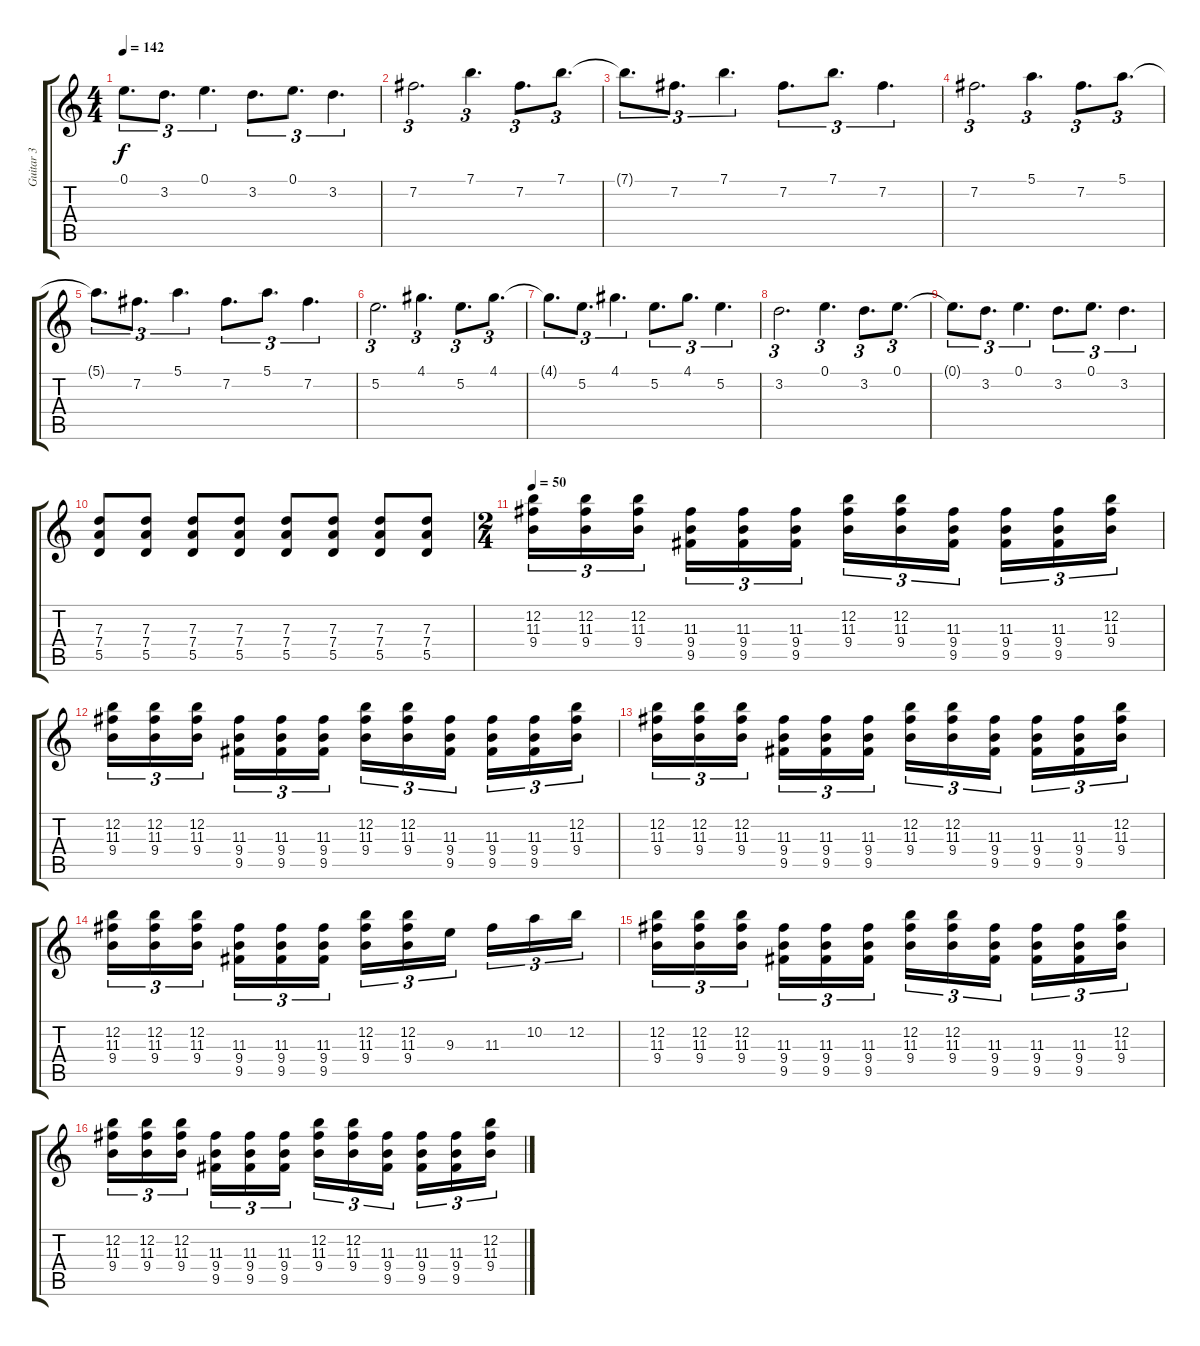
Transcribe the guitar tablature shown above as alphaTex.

\track ("Guitar 3" "Guitar 3") {instrument distortionguitar}
\staff {score tabs}
\tuning (E4 B3 G3 D3 A2 E2) {hide}
\ts (4 4)
\tempo 142
\clef g2
\ks c
0.1{t}.8{d tu (3 2) dy f} 3.2.8{d tu (3 2)} 0.1.4{d tu (3 2)} 3.2.8{d tu (3 2)} 0.1.8{d tu (3 2)} 3.2.4{d tu (3 2)} |
7.2.2{d tu (3 2)} 7.1.4{d tu (3 2)} 7.2.8{d tu (3 2)} 7.1.8{d tu (3 2)} |
7.1{t}.8{d tu (3 2)} 7.2.8{d tu (3 2)} 7.1.4{d tu (3 2)} 7.2.8{d tu (3 2)} 7.1.8{d tu (3 2)} 7.2.4{d tu (3 2)} |
7.2.2{d tu (3 2)} 5.1.4{d tu (3 2)} 7.2.8{d tu (3 2)} 5.1.8{d tu (3 2)} |
5.1{t}.8{d tu (3 2)} 7.2.8{d tu (3 2)} 5.1.4{d tu (3 2)} 7.2.8{d tu (3 2)} 5.1.8{d tu (3 2)} 7.2.4{d tu (3 2)} |
5.2.2{d tu (3 2)} 4.1.4{d tu (3 2)} 5.2.8{d tu (3 2)} 4.1.8{d tu (3 2)} |
4.1{t}.8{d tu (3 2)} 5.2.8{d tu (3 2)} 4.1.4{d tu (3 2)} 5.2.8{d tu (3 2)} 4.1.8{d tu (3 2)} 5.2.4{d tu (3 2)} |
3.2.2{d tu (3 2)} 0.1.4{d tu (3 2)} 3.2.8{d tu (3 2)} 0.1.8{d tu (3 2)} |
0.1{t}.8{d tu (3 2)} 3.2.8{d tu (3 2)} 0.1.4{d tu (3 2)} 3.2.8{d tu (3 2)} 0.1.8{d tu (3 2)} 3.2.4{d tu (3 2)} |
(7.3 7.4 5.5).8 (7.3 7.4 5.5).8 (7.3 7.4 5.5).8 (7.3 7.4 5.5).8 (7.3 7.4 5.5).8 (7.3 7.4 5.5).8 (7.3 7.4 5.5).8 (7.3 7.4 5.5).8 |
\ts (2 4)
\tempo 50
(12.2 11.3 9.4).16{tu (3 2)} (12.2 11.3 9.4).16{tu (3 2)} (12.2 11.3 9.4).16{tu (3 2)} (11.3 9.4 9.5).16{tu (3 2)} (11.3 9.4 9.5).16{tu (3 2)} (11.3 9.4 9.5).16{tu (3 2)} (12.2 11.3 9.4).16{tu (3 2)} (12.2 11.3 9.4).16{tu (3 2)} (11.3 9.4 9.5).16{tu (3 2)} (11.3 9.4 9.5).16{tu (3 2)} (11.3 9.4 9.5).16{tu (3 2)} (12.2 11.3 9.4).16{tu (3 2)} |
(12.2 11.3 9.4).16{tu (3 2)} (12.2 11.3 9.4).16{tu (3 2)} (12.2 11.3 9.4).16{tu (3 2)} (11.3 9.4 9.5).16{tu (3 2)} (11.3 9.4 9.5).16{tu (3 2)} (11.3 9.4 9.5).16{tu (3 2)} (12.2 11.3 9.4).16{tu (3 2)} (12.2 11.3 9.4).16{tu (3 2)} (11.3 9.4 9.5).16{tu (3 2)} (11.3 9.4 9.5).16{tu (3 2)} (11.3 9.4 9.5).16{tu (3 2)} (12.2 11.3 9.4).16{tu (3 2)} |
(12.2 11.3 9.4).16{tu (3 2)} (12.2 11.3 9.4).16{tu (3 2)} (12.2 11.3 9.4).16{tu (3 2)} (11.3 9.4 9.5).16{tu (3 2)} (11.3 9.4 9.5).16{tu (3 2)} (11.3 9.4 9.5).16{tu (3 2)} (12.2 11.3 9.4).16{tu (3 2)} (12.2 11.3 9.4).16{tu (3 2)} (11.3 9.4 9.5).16{tu (3 2)} (11.3 9.4 9.5).16{tu (3 2)} (11.3 9.4 9.5).16{tu (3 2)} (12.2 11.3 9.4).16{tu (3 2)} |
(12.2 11.3 9.4).16{tu (3 2)} (12.2 11.3 9.4).16{tu (3 2)} (12.2 11.3 9.4).16{tu (3 2)} (11.3 9.4 9.5).16{tu (3 2)} (11.3 9.4 9.5).16{tu (3 2)} (11.3 9.4 9.5).16{tu (3 2)} (12.2 11.3 9.4).16{tu (3 2)} (12.2 11.3 9.4).16{tu (3 2)} 9.3.16{tu (3 2)} 11.3.16{tu (3 2)} 10.2.16{tu (3 2)} 12.2.16{tu (3 2)} |
(12.2 11.3 9.4).16{tu (3 2)} (12.2 11.3 9.4).16{tu (3 2)} (12.2 11.3 9.4).16{tu (3 2)} (11.3 9.4 9.5).16{tu (3 2)} (11.3 9.4 9.5).16{tu (3 2)} (11.3 9.4 9.5).16{tu (3 2)} (12.2 11.3 9.4).16{tu (3 2)} (12.2 11.3 9.4).16{tu (3 2)} (11.3 9.4 9.5).16{tu (3 2)} (11.3 9.4 9.5).16{tu (3 2)} (11.3 9.4 9.5).16{tu (3 2)} (12.2 11.3 9.4).16{tu (3 2)} |
(12.2 11.3 9.4).16{tu (3 2)} (12.2 11.3 9.4).16{tu (3 2)} (12.2 11.3 9.4).16{tu (3 2)} (11.3 9.4 9.5).16{tu (3 2)} (11.3 9.4 9.5).16{tu (3 2)} (11.3 9.4 9.5).16{tu (3 2)} (12.2 11.3 9.4).16{tu (3 2)} (12.2 11.3 9.4).16{tu (3 2)} (11.3 9.4 9.5).16{tu (3 2)} (11.3 9.4 9.5).16{tu (3 2)} (11.3 9.4 9.5).16{tu (3 2)} (12.2 11.3 9.4).16{tu (3 2)}
